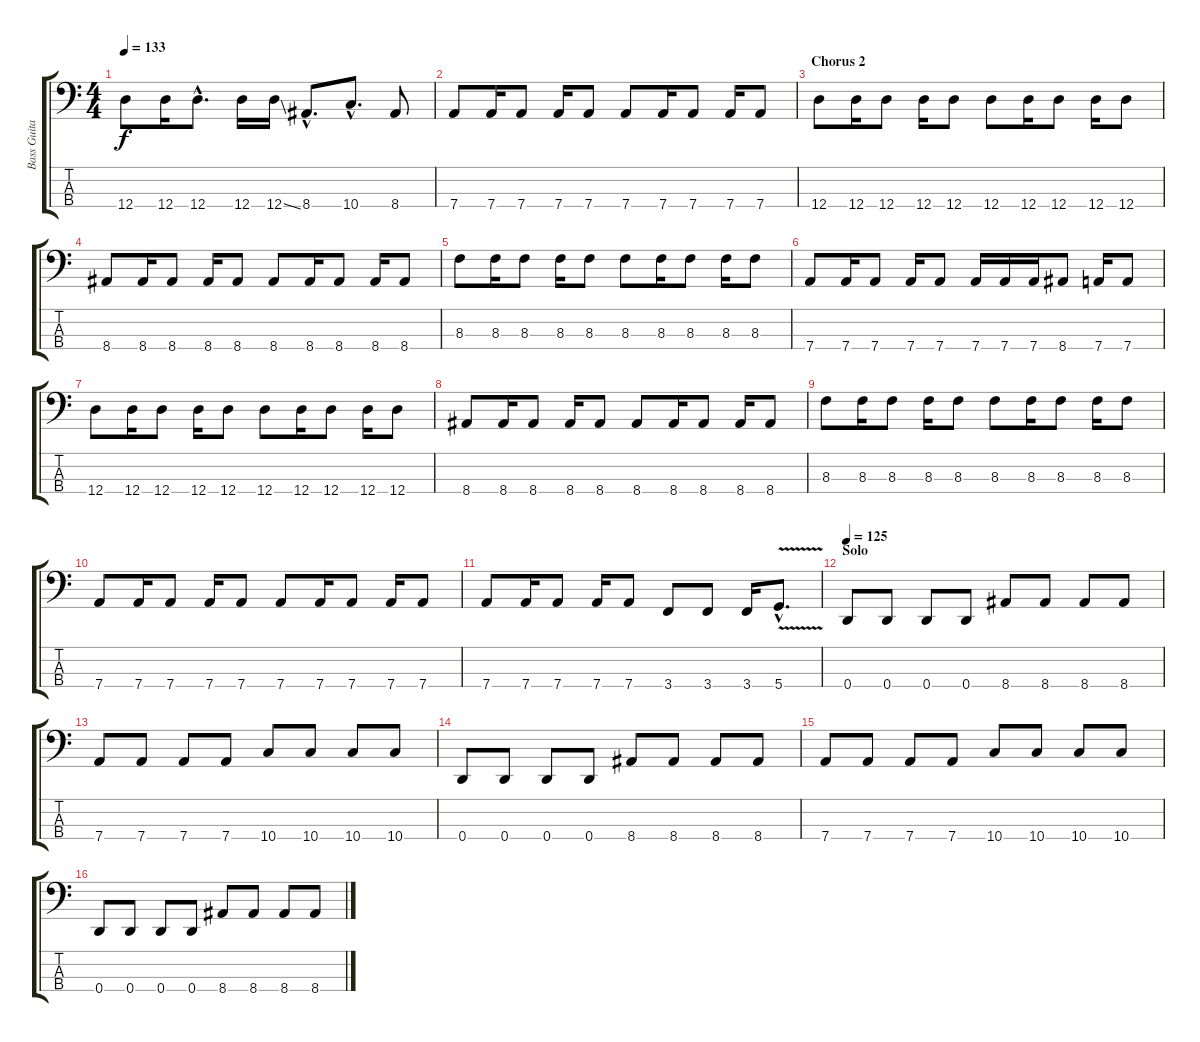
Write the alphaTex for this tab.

\track ("Bass Guitar" "Bass Guita") {instrument electricbassfinger}
\staff {score tabs}
\tuning (G2 D2 A1 D1) {hide}
\ts (4 4)
\tempo 133
\clef f4
\ks c
12.4.8{dy f} 12.4.16 12.4{hac}.8{d} 12.4.16 12.4{ss}.16 8.4{hac}.8{d} 10.4{hac}.8{d} 8.4.8 |
7.4.8 7.4.16 7.4.8 7.4.16 7.4.8 7.4.8 7.4.16 7.4.8 7.4.16 7.4.8 |
\section ("" "Chorus 2 ")
12.4.8 12.4.16 12.4.8 12.4.16 12.4.8 12.4.8 12.4.16 12.4.8 12.4.16 12.4.8 |
8.4.8 8.4.16 8.4.8 8.4.16 8.4.8 8.4.8 8.4.16 8.4.8 8.4.16 8.4.8 |
8.3.8 8.3.16 8.3.8 8.3.16 8.3.8 8.3.8 8.3.16 8.3.8 8.3.16 8.3.8 |
7.4.8 7.4.16 7.4.8 7.4.16 7.4.8 7.4.16 7.4.16 7.4.16 8.4.8 7.4.16 7.4.8 |
12.4.8 12.4.16 12.4.8 12.4.16 12.4.8 12.4.8 12.4.16 12.4.8 12.4.16 12.4.8 |
8.4.8 8.4.16 8.4.8 8.4.16 8.4.8 8.4.8 8.4.16 8.4.8 8.4.16 8.4.8 |
8.3.8 8.3.16 8.3.8 8.3.16 8.3.8 8.3.8 8.3.16 8.3.8 8.3.16 8.3.8 |
7.4.8 7.4.16 7.4.8 7.4.16 7.4.8 7.4.8 7.4.16 7.4.8 7.4.16 7.4.8 |
7.4.8 7.4.16 7.4.8 7.4.16 7.4.8 3.4.8 3.4.8 3.4.16 5.4{v hac}.8{d} |
\section ("" "Solo")
\tempo 125
0.4.8 0.4.8 0.4.8 0.4.8 8.4.8 8.4.8 8.4.8 8.4.8 |
7.4.8 7.4.8 7.4.8 7.4.8 10.4.8 10.4.8 10.4.8 10.4.8 |
0.4.8 0.4.8 0.4.8 0.4.8 8.4.8 8.4.8 8.4.8 8.4.8 |
7.4.8 7.4.8 7.4.8 7.4.8 10.4.8 10.4.8 10.4.8 10.4.8 |
0.4.8 0.4.8 0.4.8 0.4.8 8.4.8 8.4.8 8.4.8 8.4.8
